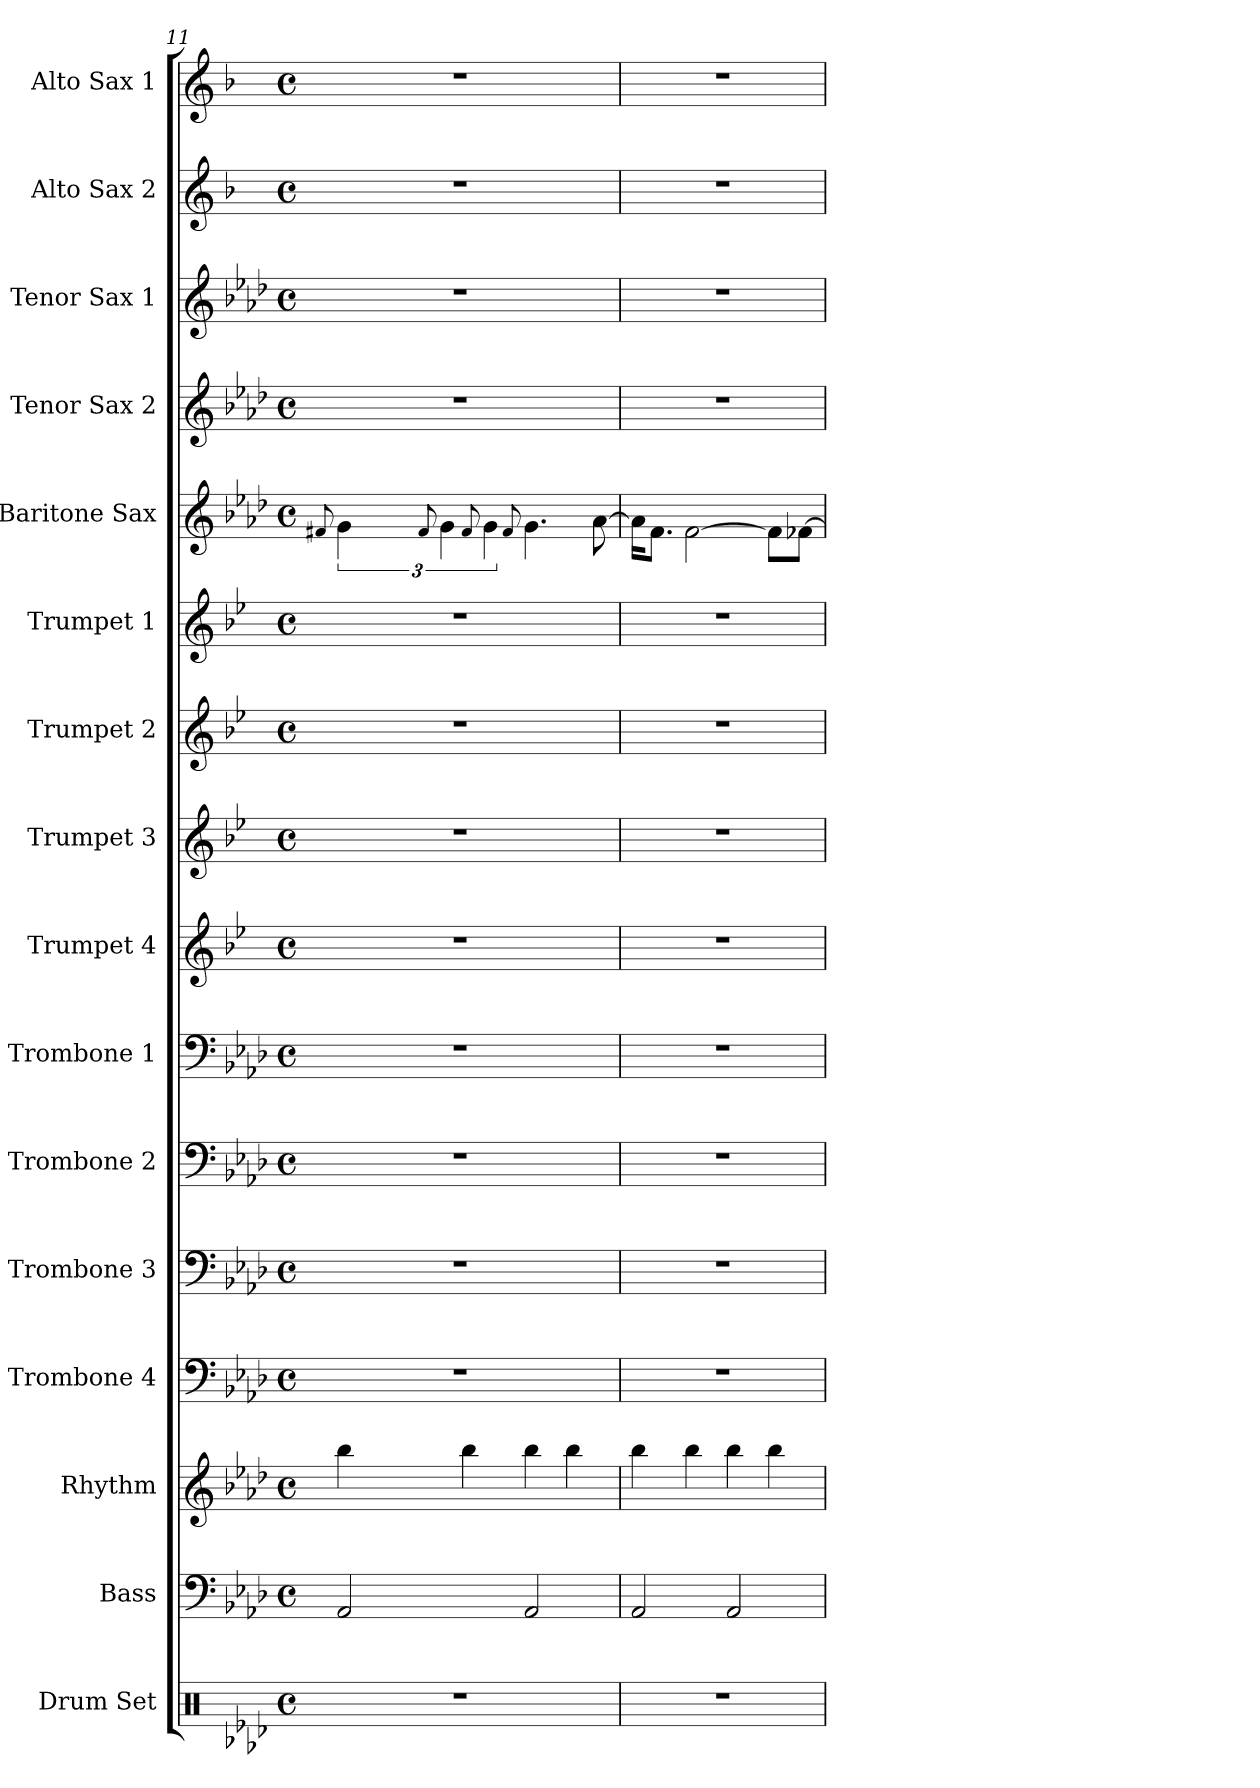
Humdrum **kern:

**kern	**kern	**kern	**kern	**kern	**kern	**kern	**kern	**kern	**kern	**kern	**kern	**kern	**kern	**kern	**kern
*part16	*part15	*part14	*part13	*part12	*part11	*part10	*part9	*part8	*part7	*part6	*part5	*part4	*part3	*part2	*part1
*staff16	*staff15	*staff14	*staff13	*staff12	*staff11	*staff10	*staff9	*staff8	*staff7	*staff6	*staff5	*staff4	*staff3	*staff2	*staff1
*I"Drum Set	*I"Bass	*I"Rhythm	*I"Trombone 4	*I"Trombone 3	*I"Trombone 2	*I"Trombone 1	*I"Trumpet 4	*I"Trumpet 3	*I"Trumpet 2	*I"Trumpet 1	*I"Baritone Sax	*I"Tenor Sax 2	*I"Tenor Sax 1	*I"Alto Sax 2	*I"Alto Sax 1
*I'Drums	*I'Bass	*	*I'Bone 4	*I'Bone 3	*I'Bone 2	*I'Bone 1	*I'Tpt 4	*I'Tpt 3	*I'Tpt 2	*I'Tpt 1	*I'Bari Sax	*I'Tenor 2	*I'Tenor 1	*I'Alto 2	*I'Alto 1
*clefX	*clefF4	*clefG2	*clefF4	*clefF4	*clefF4	*clefF4	*clefG2	*clefG2	*clefG2	*clefG2	*clefG2	*clefG2	*clefG2	*clefG2	*clefG2
*	*ITrd7c12	*ITrd7c12	*	*	*	*	*ITrd1c2	*ITrd1c2	*ITrd1c2	*ITrd1c2	*ITrd12c21	*ITrd8c14	*ITrd8c14	*ITrd5c9	*ITrd5c9
*k[b-e-a-d-]	*k[b-e-a-d-]	*k[b-e-a-d-]	*k[b-e-a-d-]	*k[b-e-a-d-]	*k[b-e-a-d-]	*k[b-e-a-d-]	*k[b-e-a-d-]	*k[b-e-a-d-]	*k[b-e-a-d-]	*k[b-e-a-d-]	*k[b-e-a-d-]	*k[b-e-a-d-]	*k[b-e-a-d-]	*k[b-e-a-d-]	*k[b-e-a-d-]
*A-:	*A-:	*A-:	*A-:	*A-:	*A-:	*A-:	*A-:	*A-:	*A-:	*A-:	*A-:	*A-:	*A-:	*A-:	*A-:
*M4/4	*M4/4	*M4/4	*M4/4	*M4/4	*M4/4	*M4/4	*M4/4	*M4/4	*M4/4	*M4/4	*M4/4	*M4/4	*M4/4	*M4/4	*M4/4
*met(c)	*met(c)	*met(c)	*met(c)	*met(c)	*met(c)	*met(c)	*met(c)	*met(c)	*met(c)	*met(c)	*met(c)	*met(c)	*met(c)	*met(c)	*met(c)
=11	=11	=11	=11	=11	=11	=11	=11	=11	=11	=11	=11	=11	=11	=11	=11
.	.	.	.	.	.	.	.	.	.	.	8qqF#X/	.	.	.	.
1r	2AAA-/	4b-\	1r	1r	1r	1r	1r	1r	1r	1r	6G\	1r	1r	1r	1r
.	.	.	.	.	.	.	.	.	.	.	8qqF#/	.	.	.	.
.	.	.	.	.	.	.	.	.	.	.	6G\	.	.	.	.
.	.	4b-\	.	.	.	.	.	.	.	.	.	.	.	.	.
.	.	.	.	.	.	.	.	.	.	.	8qqF#/	.	.	.	.
.	.	.	.	.	.	.	.	.	.	.	6G\	.	.	.	.
.	.	.	.	.	.	.	.	.	.	.	8qqF#/	.	.	.	.
.	2AAA-/	4b-\	.	.	.	.	.	.	.	.	4.G\	.	.	.	.
.	.	4b-\	.	.	.	.	.	.	.	.	.	.	.	.	.
.	.	.	.	.	.	.	.	.	.	.	[8A-\	.	.	.	.
=12	=12	=12	=12	=12	=12	=12	=12	=12	=12	=12	=12	=12	=12	=12	=12
1r	2AAA-/	4b-\	1r	1r	1r	1r	1r	1r	1r	1r	16A-\KL]	1r	1r	1r	1r
.	.	.	.	.	.	.	.	.	.	.	8.F\J	.	.	.	.
.	.	4b-\	.	.	.	.	.	.	.	.	[2F\	.	.	.	.
.	2AAA-/	4b-\	.	.	.	.	.	.	.	.	.	.	.	.	.
.	.	4b-\	.	.	.	.	.	.	.	.	8F\L]	.	.	.	.
.	.	.	.	.	.	.	.	.	.	.	[8F-X\J	.	.	.	.
=	=	=	=	=	=	=	=	=	=	=	=	=	=	=	=
*-	*-	*-	*-	*-	*-	*-	*-	*-	*-	*-	*-	*-	*-	*-	*-
